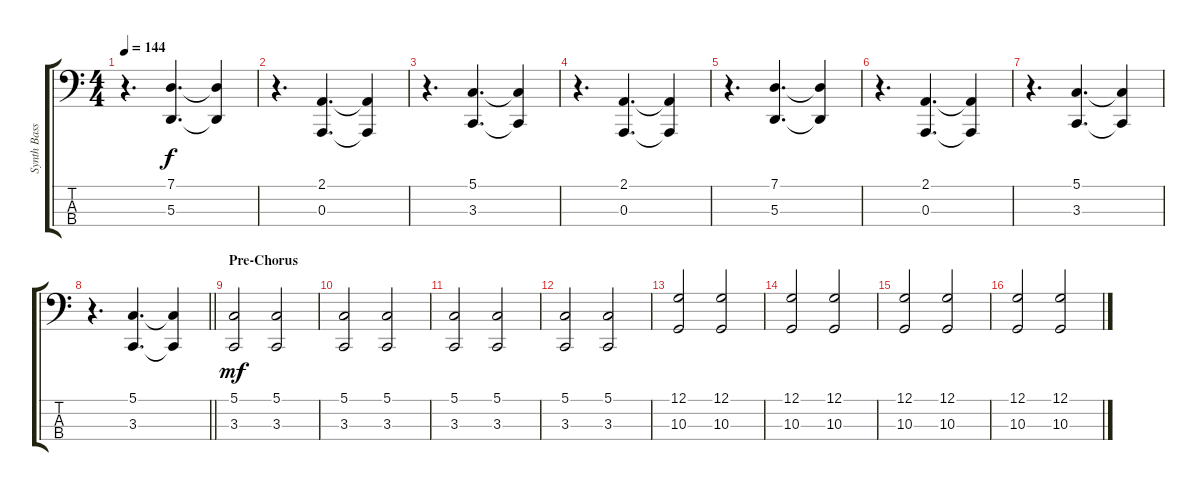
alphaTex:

\track ("Synth Bass" "Synth Bass") {instrument lead2sawtooth}
\staff {score tabs}
\tuning (G2 D2 A1 E1) {hide}
\ts (4 4)
\tempo 144
\clef f4
\ks c
r.4{d dy f} (7.1 5.3).4{d} (7.1{t} 5.3{t}).4 |
r.4{d} (2.1 0.3).4{d} (2.1{t} 0.3{t}).4 |
r.4{d} (5.1 3.3).4{d} (5.1{t} 3.3{t}).4 |
r.4{d} (2.1 0.3).4{d} (2.1{t} 0.3{t}).4 |
r.4{d} (7.1 5.3).4{d} (7.1{t} 5.3{t}).4 |
r.4{d} (2.1 0.3).4{d} (2.1{t} 0.3{t}).4 |
r.4{d} (5.1 3.3).4{d} (5.1{t} 3.3{t}).4 |
\barLineRight lightlight
r.4{d} (5.1 3.3).4{d} (5.1{t} 3.3{t}).4 |
\section ("" "Pre-Chorus")
(5.1 3.3).2{dy mf} (5.1 3.3).2 |
(5.1 3.3).2 (5.1 3.3).2 |
(5.1 3.3).2 (5.1 3.3).2 |
(5.1 3.3).2 (5.1 3.3).2 |
(12.1 10.3).2 (12.1 10.3).2 |
(12.1 10.3).2 (12.1 10.3).2 |
(12.1 10.3).2 (12.1 10.3).2 |
(12.1 10.3).2 (12.1 10.3).2
